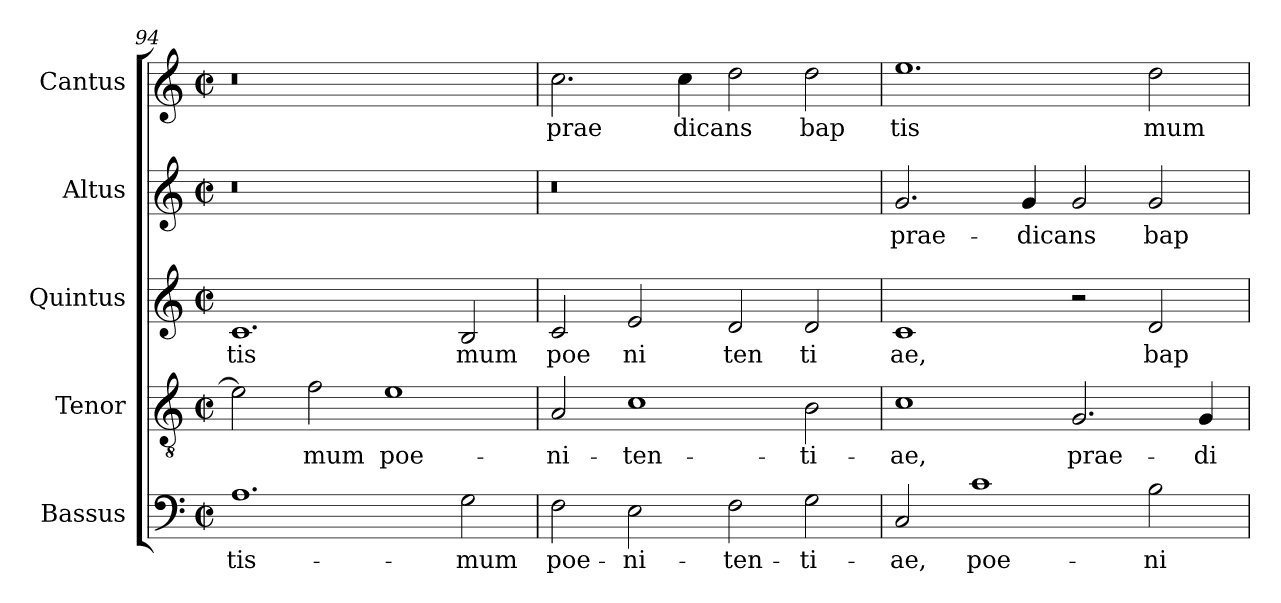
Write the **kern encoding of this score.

**kern	**text	**kern	**text	**kern	**text	**kern	**text	**kern	**text
*part5	*part5	*part4	*part4	*part3	*part3	*part2	*part2	*part1	*part1
*staff5	*staff5	*staff4	*staff4	*staff3	*staff3	*staff2	*staff2	*staff1	*staff1
*I"Bassus	*	*I"Tenor	*	*I"Quintus	*	*I"Altus	*	*I"Cantus	*
*clefF4	*	*clefGv2	*	*clefG2	*	*clefG2	*	*clefG2	*
*M2/2	*	*M2/2	*	*M2/2	*	*M2/2	*	*M2/2	*
*met(c|)	*	*met(c|)	*	*met(c|)	*	*met(c|)	*	*met(c|)	*
=94	=94	=94	=94	=94	=94	=94	=94	=94	=94
!	!LO:LY:b:cj	!	!	!	!LO:LY:b:cj	!	!	!	!
1.A	-tis-	2e\]	.	1.c	tis	0r	.	0r	.
!	!	!	!LO:LY:b:cj	!	!	!	!	!	!
.	.	2f\	-mum	.	.	.	.	.	.
!	!	!	!LO:LY:b:cj	!	!	!	!	!	!
.	.	1e	poe-	.	.	.	.	.	.
!	!LO:LY:b:cj	!	!	!	!LO:LY:b:cj	!	!	!	!
2G\	-mum	.	.	2B/	mum	.	.	.	.
=95	=95	=95	=95	=95	=95	=95	=95	=95	=95
!	!LO:LY:b:cj	!	!LO:LY:b:cj	!	!LO:LY:b:cj	!	!	!	!LO:LY:b:cj
2F\	poe-	2A/	-ni-	2c/	poe	0r	.	2.cc\	prae
!	!LO:LY:b:cj	!	!LO:LY:b:cj	!	!LO:LY:b:cj	!	!	!	!
2E\	-ni-	1c	-ten-	2e/	ni	.	.	.	.
!	!	!	!	!	!	!	!	!	!LO:LY:b
.	.	.	.	.	.	.	.	4cc\	dicans
!	!LO:LY:b:cj	!	!	!	!LO:LY:b:cj	!	!	!	!
2F\	-ten-	.	.	2d/	ten	.	.	2dd\	.
!	!LO:LY:b:cj	!	!LO:LY:b:cj	!	!LO:LY:b:cj	!	!	!	!LO:LY:b:cj
2G\	-ti-	2B\	-ti-	2d/	ti	.	.	2dd\	bap
=96	=96	=96	=96	=96	=96	=96	=96	=96	=96
!	!LO:LY:b:cj	!	!LO:LY:b:cj	!	!LO:LY:b:cj	!	!LO:LY:b:cj	!	!LO:LY:b:cj
2C/	-ae,	1c	-ae,	1c	ae,	2.g/	prae-	1.ee	tis
!	!LO:LY:b:cj	!	!	!	!	!	!	!	!
1c	poe-	.	.	.	.	.	.	.	.
!	!	!	!	!	!	!	!LO:LY:b	!	!
.	.	.	.	.	.	4g/	-dicans	.	.
!	!	!	!LO:LY:b:cj	!	!	!	!	!	!
.	.	2.G/	prae-	2r	.	2g/	.	.	.
!	!LO:LY:b:cj	!	!	!	!LO:LY:b:cj	!	!LO:LY:b:cj	!	!LO:LY:b:cj
2B\	-ni-	.	.	2d/	bap	2g/	bap-	2dd\	mum
!	!	!	!LO:LY:b:cj	!	!	!	!	!	!
.	.	4G/	-di-	.	.	.	.	.	.
=	=	=	=	=	=	=	=	=	=
*-	*-	*-	*-	*-	*-	*-	*-	*-	*-
